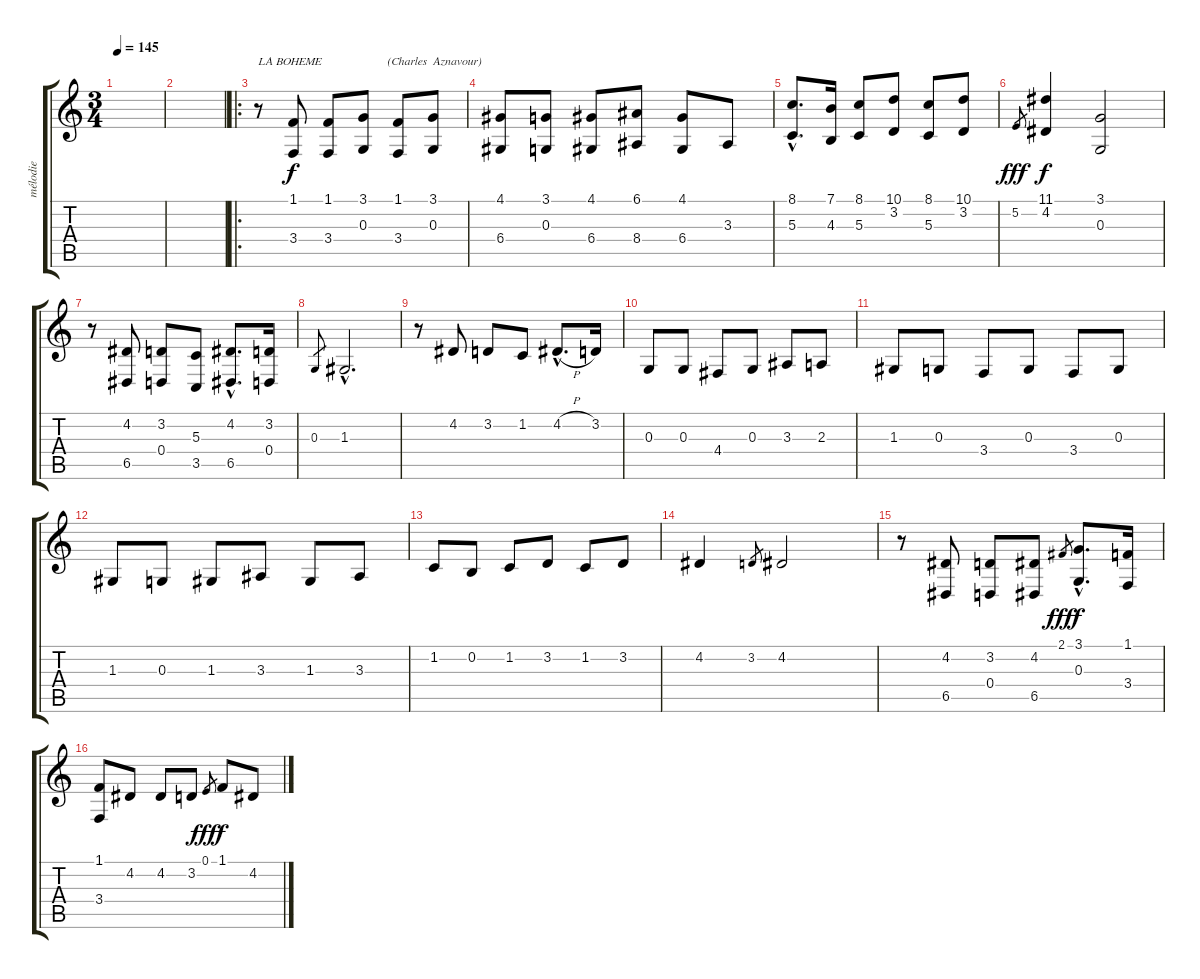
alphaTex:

\track ("mélodie" "mélodie") {instrument vibraphone}
\staff {score tabs}
\tuning (E4 B3 G3 D3 A2 E2) {hide}
\ts (3 4)
\tempo 145
\clef g2
\ks c
|
|
\ro
r.8{txt "LA BOHEME                      (Charles  Aznavour)"} (1.1 3.4).8 (1.1 3.4).8 (3.1 0.3).8 (1.1 3.4).8 (3.1 0.3).8 |
(4.1 6.4).8 (3.1 0.3).8 (4.1 6.4).8 (6.1 8.4).8 (4.1 6.4).8 3.3.8 |
(8.1{hac} 5.3{hac}).8{d} (7.1 4.3).16 (8.1 5.3).8 (10.1 3.2).8 (8.1 5.3).8 (10.1 3.2).8 |
5.2.8{gr dy fff} (11.1 4.2).4{dy f} (3.1 0.3).2 |
r.8 (4.2 6.5).8 (3.2 0.4).8 (5.3 3.5).8 (4.2{hac} 6.5{hac}).8{d} (3.2 0.4).16 |
0.3.8{gr} 1.3{hac}.2{d} |
r.8 4.2.8 3.2.8 1.2.8 4.2{h hac}.8{d} 3.2.16 |
0.3.8 0.3.8 4.4.8 0.3.8 3.3.8 2.3.8 |
1.3.8 0.3.8 3.4.8 0.3.8 3.4.8 0.3.8 |
1.3.8 0.3.8 1.3.8 3.3.8 1.3.8 3.3.8 |
1.2.8 0.2.8 1.2.8 3.2.8 1.2.8 3.2.8 |
4.2.4 3.2.8{gr} 4.2.2 |
r.8 (4.2 6.5).8 (3.2 0.4).8 (4.2 6.5).8 2.1.8{gr dy fff} (3.1{hac} 0.3{hac}).8{d dy f} (1.1 3.4).16 |
(1.1 3.4).8 4.2.8 4.2.8 3.2.8 0.1.8{gr dy fff} 1.1.8{dy f} 4.2.8
